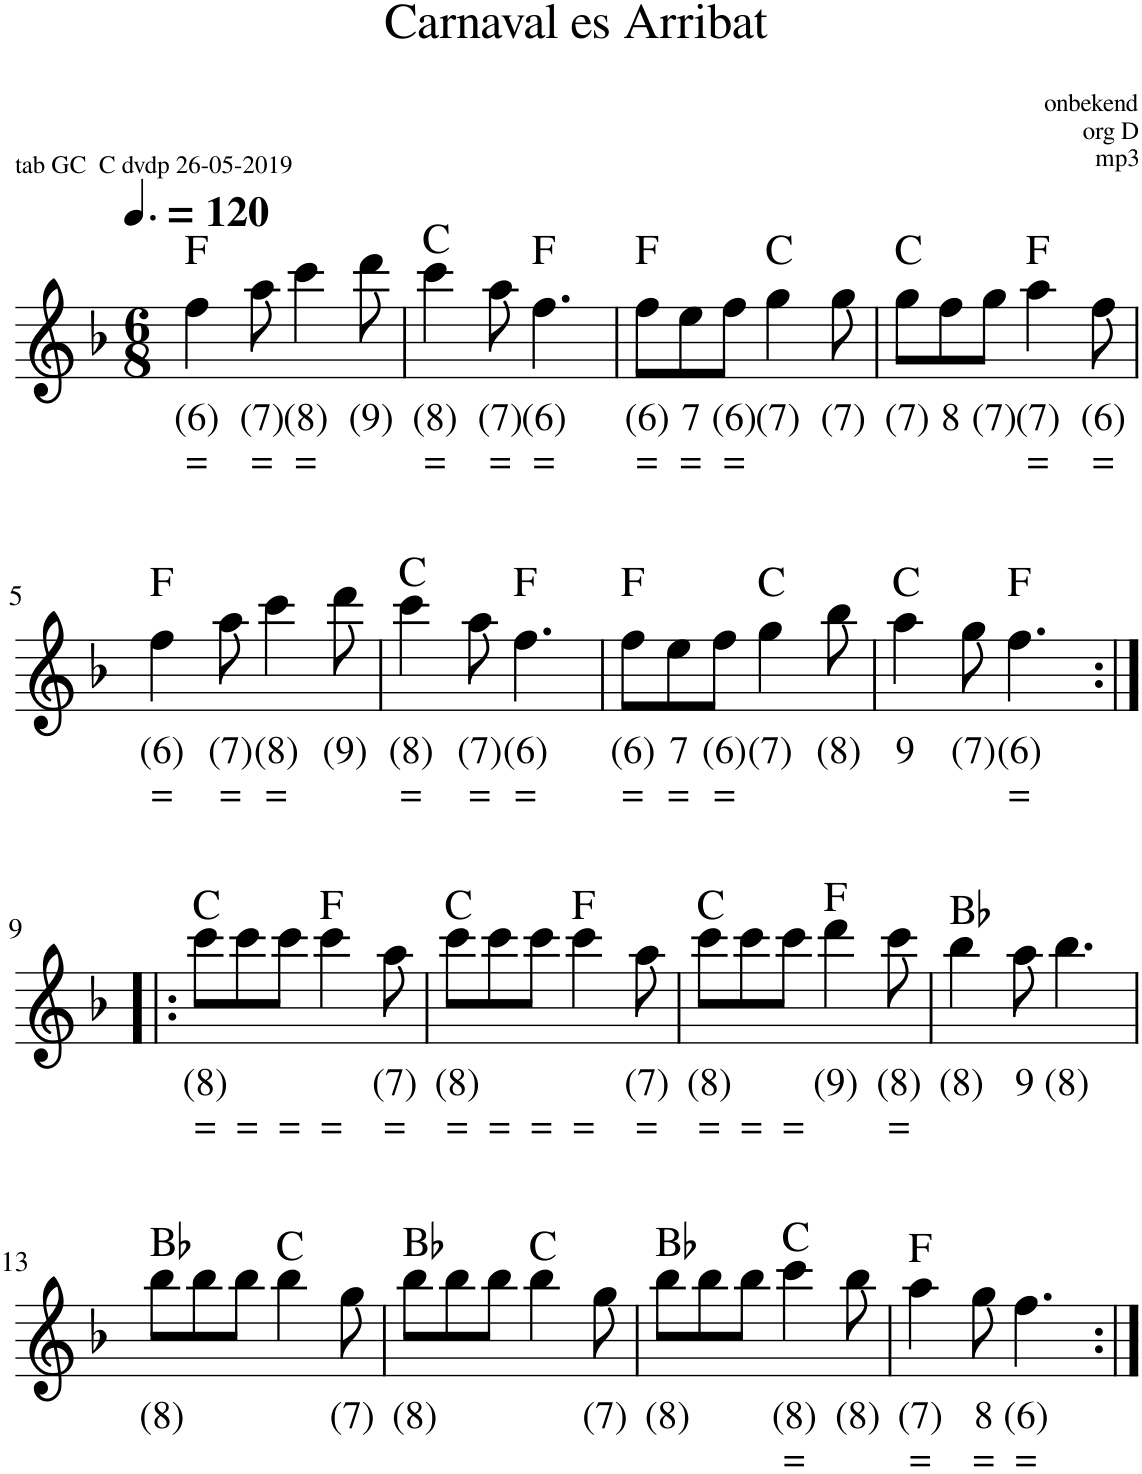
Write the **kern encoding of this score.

**kern	**text	**text	**harte
*part1	*part1	*part1	*part1
*staff1	*staff1	*staff1	*
*I"Piano	*	*	*
*I'Pno.	*	*	*
*clefG2	*	*	*
*k[b-]	*	*	*
*M6/8	*	*	*
*MM180	*	*	*
=1	=1	=1	=1
!	!LO:LY:b	!LO:LY:b	!
4ff\	(6)	=	F:maj
!	!LO:LY:b	!LO:LY:b	!
8aa\	(7)	=	.
!	!LO:LY:b	!LO:LY:b	!
4ccc\	(8)	=	.
!	!LO:LY:b	!	!
8ddd\	(9)	.	.
=2	=2	=2	=2
!	!LO:LY:b	!LO:LY:b	!
4ccc\	(8)	=	C:maj
!	!LO:LY:b	!LO:LY:b	!
8aa\	(7)	=	.
!	!LO:LY:b	!LO:LY:b	!
4.ff\	(6)	=	F:maj
=3	=3	=3	=3
!	!LO:LY:b	!LO:LY:b	!
8ff\L	(6)	=	F:maj
!	!LO:LY:b	!LO:LY:b	!
8ee\	7	=	.
!	!LO:LY:b	!LO:LY:b	!
8ff\J	(6)	=	.
!	!LO:LY:b	!	!
4gg\	(7)	.	C:maj
!	!LO:LY:b	!	!
8gg\	(7)	.	.
=4	=4	=4	=4
!	!LO:LY:b	!	!
8gg\L	(7)	.	C:maj
!	!LO:LY:b	!	!
8ff\	8	.	.
!	!LO:LY:b	!	!
8gg\J	(7)	.	.
!	!LO:LY:b	!LO:LY:b	!
4aa\	(7)	=	F:maj
!	!LO:LY:b	!LO:LY:b	!
8ff\	(6)	=	.
!!LO:LB:g=z
=5	=5	=5	=5
!	!LO:LY:b	!LO:LY:b	!
4ff\	(6)	=	F:maj
!	!LO:LY:b	!LO:LY:b	!
8aa\	(7)	=	.
!	!LO:LY:b	!LO:LY:b	!
4ccc\	(8)	=	.
!	!LO:LY:b	!	!
8ddd\	(9)	.	.
=6	=6	=6	=6
!	!LO:LY:b	!LO:LY:b	!
4ccc\	(8)	=	C:maj
!	!LO:LY:b	!LO:LY:b	!
8aa\	(7)	=	.
!	!LO:LY:b	!LO:LY:b	!
4.ff\	(6)	=	F:maj
=7	=7	=7	=7
!	!LO:LY:b	!LO:LY:b	!
8ff\L	(6)	=	F:maj
!	!LO:LY:b	!LO:LY:b	!
8ee\	7	=	.
!	!LO:LY:b	!LO:LY:b	!
8ff\J	(6)	=	.
!	!LO:LY:b	!	!
4gg\	(7)	.	C:maj
!	!LO:LY:b	!	!
8bb-\	(8)	.	.
=8	=8	=8	=8
!	!LO:LY:b	!	!
4aa\	9	.	C:maj
!	!LO:LY:b	!	!
8gg\	(7)	.	.
!	!LO:LY:b	!LO:LY:b	!
4.ff\	(6)	=	F:maj
!!LO:LB:g=z
=9:|!|:	=9:|!|:	=9:|!|:	=9:|!|:
!	!LO:LY:b	!LO:LY:b	!
8ccc\L	(8)	=	C:maj
!	!	!LO:LY:b	!
8ccc\	.	=	.
!	!	!LO:LY:b	!
8ccc\J	.	=	.
!	!	!LO:LY:b	!
4ccc\	.	=	F:maj
!	!LO:LY:b	!LO:LY:b	!
8aa\	(7)	=	.
=10	=10	=10	=10
!	!LO:LY:b	!LO:LY:b	!
8ccc\L	(8)	=	C:maj
!	!	!LO:LY:b	!
8ccc\	.	=	.
!	!	!LO:LY:b	!
8ccc\J	.	=	.
!	!	!LO:LY:b	!
4ccc\	.	=	F:maj
!	!LO:LY:b	!LO:LY:b	!
8aa\	(7)	=	.
=11	=11	=11	=11
!	!LO:LY:b	!LO:LY:b	!
8ccc\L	(8)	=	C:maj
!	!	!LO:LY:b	!
8ccc\	.	=	.
!	!	!LO:LY:b	!
8ccc\J	.	=	.
!	!LO:LY:b	!	!
4ddd\	(9)	.	F:maj
!	!LO:LY:b	!LO:LY:b	!
8ccc\	(8)	=	.
=12	=12	=12	=12
!	!LO:LY:b	!	!
4bb-\	(8)	.	Bb:maj
!	!LO:LY:b	!	!
8aa\	9	.	.
!	!LO:LY:b	!	!
4.bb-\	(8)	.	.
!!LO:LB:g=z
=13	=13	=13	=13
!	!LO:LY:b	!	!
8bb-\L	(8)	.	Bb:maj
8bb-\	.	.	.
8bb-\J	.	.	.
4bb-\	.	.	C:maj
!	!LO:LY:b	!	!
8gg\	(7)	.	.
=14	=14	=14	=14
!	!LO:LY:b	!	!
8bb-\L	(8)	.	Bb:maj
8bb-\	.	.	.
8bb-\J	.	.	.
4bb-\	.	.	C:maj
!	!LO:LY:b	!	!
8gg\	(7)	.	.
=15	=15	=15	=15
!	!LO:LY:b	!	!
8bb-\L	(8)	.	Bb:maj
8bb-\	.	.	.
8bb-\J	.	.	.
!	!LO:LY:b	!LO:LY:b	!
4ccc\	(8)	=	C:maj
!	!LO:LY:b	!	!
8bb-\	(8)	.	.
=16	=16	=16	=16
!	!LO:LY:b	!LO:LY:b	!
4aa\	(7)	=	F:maj
!	!LO:LY:b	!LO:LY:b	!
8gg\	8	=	.
!	!LO:LY:b	!LO:LY:b	!
4.ff\	(6)	=	.
=:|!	=:|!	=:|!	=:|!
*-	*-	*-	*-
